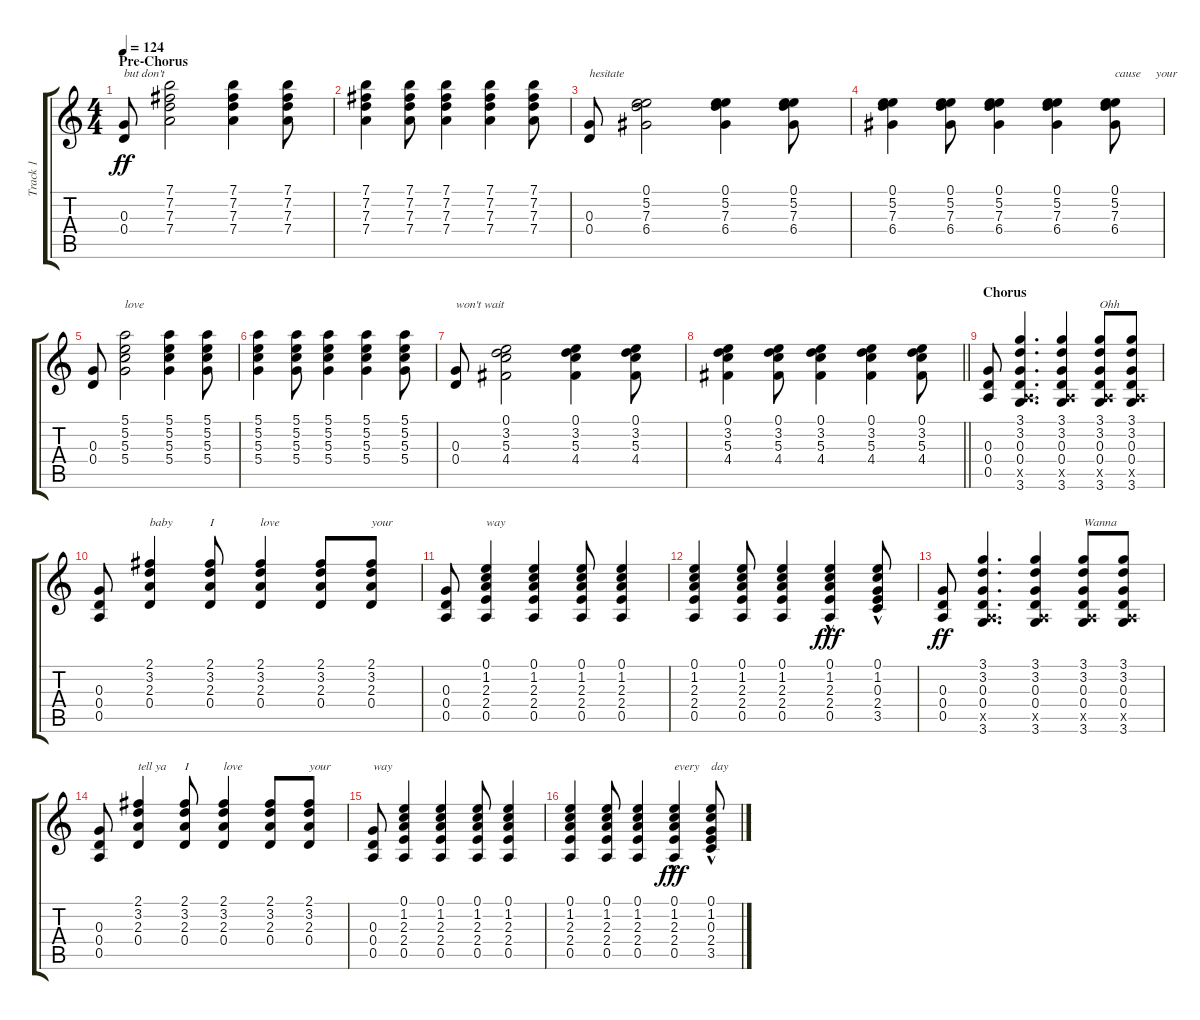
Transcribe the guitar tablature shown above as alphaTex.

\track ("Track 1" "Track 1") {instrument acousticguitarnylon}
\staff {score tabs}
\tuning (E4 B3 G3 D3 A2 E2) {hide}
\ts (4 4)
\section ("" "Pre-Chorus")
\tempo 124
\clef g2
\ks c
(0.3 0.4).8{txt "but don't" dy ff} (7.1 7.2 7.3 7.4).2 (7.1 7.2 7.3 7.4).4 (7.1 7.2 7.3 7.4).8 |
(7.1 7.2 7.3 7.4).4 (7.1 7.2 7.3 7.4).8 (7.1 7.2 7.3 7.4).4 (7.1 7.2 7.3 7.4).4 (7.1 7.2 7.3 7.4).8 |
(0.3 0.4).8{txt "hesitate"} (0.1 5.2 7.3 6.4).2 (0.1 5.2 7.3 6.4).4 (0.1 5.2 7.3 6.4).8 |
(0.1 5.2 7.3 6.4).4 (0.1 5.2 7.3 6.4).8 (0.1 5.2 7.3 6.4).4 (0.1 5.2 7.3 6.4).4 (0.1 5.2 7.3 6.4).8{txt "cause     your"} |
(0.3 0.4).8 (5.1 5.2 5.3 5.4).2{txt "love"} (5.1 5.2 5.3 5.4).4 (5.1 5.2 5.3 5.4).8 |
(5.1 5.2 5.3 5.4).4 (5.1 5.2 5.3 5.4).8 (5.1 5.2 5.3 5.4).4 (5.1 5.2 5.3 5.4).4 (5.1 5.2 5.3 5.4).8 |
(0.3 0.4).8{txt "won't wait"} (0.1 3.2 5.3 4.4).2 (0.1 3.2 5.3 4.4).4 (0.1 3.2 5.3 4.4).8 |
\barLineRight lightlight
(0.1 3.2 5.3 4.4).4 (0.1 3.2 5.3 4.4).8 (0.1 3.2 5.3 4.4).4 (0.1 3.2 5.3 4.4).4 (0.1 3.2 5.3 4.4).8 |
\section ("" "Chorus")
(0.3 0.4 0.5).8 (3.1 3.2 0.3 0.4 0.5{x} 3.6).4{d} (3.1 3.2 0.3 0.4 0.5{x} 3.6).4 (3.1 3.2 0.3 0.4 0.5{x} 3.6).8{txt "Ohh"} (3.1 3.2 0.3 0.4 0.5{x} 3.6).8 |
(0.3 0.4 0.5).8 (2.1 3.2 2.3 0.4).4{txt "baby"} (2.1 3.2 2.3 0.4).8{txt "I"} (2.1 3.2 2.3 0.4).4{txt "love"} (2.1 3.2 2.3 0.4).8 (2.1 3.2 2.3 0.4).8{txt "your"} |
(0.3 0.4 0.5).8 (0.1 1.2 2.3 2.4 0.5).4{txt "way"} (0.1 1.2 2.3 2.4 0.5).4 (0.1 1.2 2.3 2.4 0.5).8 (0.1 1.2 2.3 2.4 0.5).4 |
(0.1 1.2 2.3 2.4 0.5).4 (0.1 1.2 2.3 2.4 0.5).8 (0.1 1.2 2.3 2.4 0.5).4 (0.1{hac} 1.2{hac} 2.3{hac} 2.4{hac} 0.5{hac}).4{dy fff} (0.1{hac} 1.2{hac} 0.3{hac} 2.4{hac} 3.5{hac}).8 |
(0.3 0.4 0.5).8{dy ff} (3.1 3.2 0.3 0.4 0.5{x} 3.6).4{d} (3.1 3.2 0.3 0.4 0.5{x} 3.6).4 (3.1 3.2 0.3 0.4 0.5{x} 3.6).8{txt "Wanna"} (3.1 3.2 0.3 0.4 0.5{x} 3.6).8 |
(0.3 0.4 0.5).8 (2.1 3.2 2.3 0.4).4{txt "tell ya"} (2.1 3.2 2.3 0.4).8{txt "I"} (2.1 3.2 2.3 0.4).4{txt "love"} (2.1 3.2 2.3 0.4).8 (2.1 3.2 2.3 0.4).8{txt "your"} |
(0.3 0.4 0.5).8{txt "way"} (0.1 1.2 2.3 2.4 0.5).4 (0.1 1.2 2.3 2.4 0.5).4 (0.1 1.2 2.3 2.4 0.5).8 (0.1 1.2 2.3 2.4 0.5).4 |
(0.1 1.2 2.3 2.4 0.5).4 (0.1 1.2 2.3 2.4 0.5).8 (0.1 1.2 2.3 2.4 0.5).4 (0.1{hac} 1.2{hac} 2.3{hac} 2.4{hac} 0.5{hac}).4{txt "every" dy fff} (0.1{hac} 1.2{hac} 0.3{hac} 2.4{hac} 3.5{hac}).8{txt "day"}
